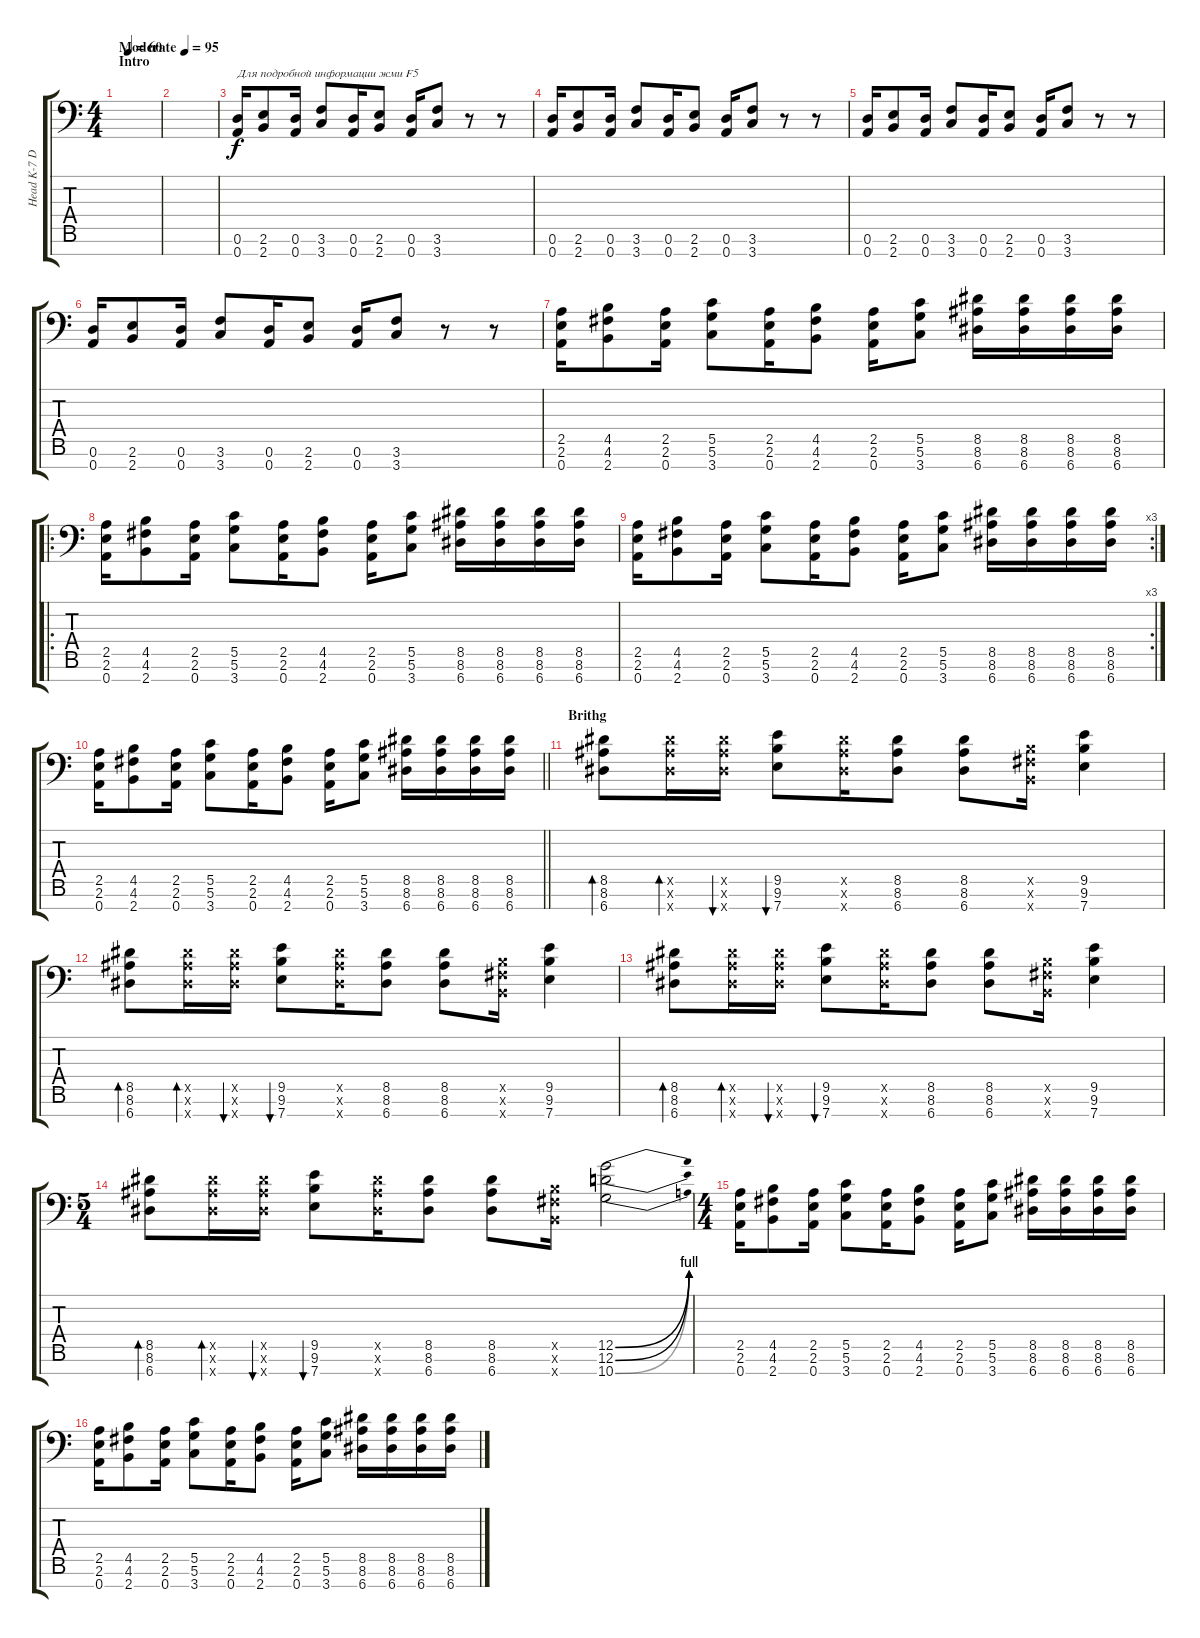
\track ("Head K-7 Double" "Head K-7 D") {instrument overdrivenguitar}
\staff {score tabs}
\tuning (D4 A3 F3 C3 G2 D2 A1) {hide}
\ts (4 4)
\section ("" "Intro")
\tempo (95 "Moderate")
\tempo 40
\tempo (60 0.25)
\tempo (95 "Moderate")
\clef f4
\ks c
|
|
(0.6 0.7).16{txt "Для подробной информации жми F5"} (2.6 2.7).8 (0.6 0.7).16 (3.6 3.7).8 (0.6 0.7).16 (2.6 2.7).8 (0.6 0.7).16 (3.6 3.7).8 r.8 r.8 |
(0.6 0.7).16 (2.6 2.7).8 (0.6 0.7).16 (3.6 3.7).8 (0.6 0.7).16 (2.6 2.7).8 (0.6 0.7).16 (3.6 3.7).8 r.8 r.8 |
(0.6 0.7).16 (2.6 2.7).8 (0.6 0.7).16 (3.6 3.7).8 (0.6 0.7).16 (2.6 2.7).8 (0.6 0.7).16 (3.6 3.7).8 r.8 r.8 |
(0.6 0.7).16 (2.6 2.7).8 (0.6 0.7).16 (3.6 3.7).8 (0.6 0.7).16 (2.6 2.7).8 (0.6 0.7).16 (3.6 3.7).8 r.8 r.8 |
(2.5 2.6 0.7).16 (4.5 4.6 2.7).8 (2.5 2.6 0.7).16 (5.5 5.6 3.7).8 (2.5 2.6 0.7).16 (4.5 4.6 2.7).8 (2.5 2.6 0.7).16 (5.5 5.6 3.7).8 (8.5 8.6 6.7).16 (8.5 8.6 6.7).16 (8.5 8.6 6.7).16 (8.5 8.6 6.7).16 |
\ro
(2.5 2.6 0.7).16 (4.5 4.6 2.7).8 (2.5 2.6 0.7).16 (5.5 5.6 3.7).8 (2.5 2.6 0.7).16 (4.5 4.6 2.7).8 (2.5 2.6 0.7).16 (5.5 5.6 3.7).8 (8.5 8.6 6.7).16 (8.5 8.6 6.7).16 (8.5 8.6 6.7).16 (8.5 8.6 6.7).16 |
\rc 3
(2.5 2.6 0.7).16 (4.5 4.6 2.7).8 (2.5 2.6 0.7).16 (5.5 5.6 3.7).8 (2.5 2.6 0.7).16 (4.5 4.6 2.7).8 (2.5 2.6 0.7).16 (5.5 5.6 3.7).8 (8.5 8.6 6.7).16 (8.5 8.6 6.7).16 (8.5 8.6 6.7).16 (8.5 8.6 6.7).16 |
\barLineRight lightlight
(2.5 2.6 0.7).16 (4.5 4.6 2.7).8 (2.5 2.6 0.7).16 (5.5 5.6 3.7).8 (2.5 2.6 0.7).16 (4.5 4.6 2.7).8 (2.5 2.6 0.7).16 (5.5 5.6 3.7).8 (8.5 8.6 6.7).16 (8.5 8.6 6.7).16 (8.5 8.6 6.7).16 (8.5 8.6 6.7).16 |
\section ("" "Brithg")
(8.5 8.6 6.7).8{bd 60} (8.5{x} 8.6{x} 6.7{x}).16{bd 60} (8.5{x} 8.6{x} 6.7{x}).16{bu 60} (9.5 9.6 7.7).8{bu 60} (8.5{x} 8.6{x} 6.7{x}).16 (8.5 8.6 6.7).8 (8.5 8.6 6.7).8 (4.5{x} 4.6{x} 2.7{x}).16 (9.5 9.6 7.7).4 |
(8.5 8.6 6.7).8{bd 60} (8.5{x} 8.6{x} 6.7{x}).16{bd 60} (8.5{x} 8.6{x} 6.7{x}).16{bu 60} (9.5 9.6 7.7).8{bu 60} (8.5{x} 8.6{x} 6.7{x}).16 (8.5 8.6 6.7).8 (8.5 8.6 6.7).8 (4.5{x} 4.6{x} 2.7{x}).16 (9.5 9.6 7.7).4 |
(8.5 8.6 6.7).8{bd 60} (8.5{x} 8.6{x} 6.7{x}).16{bd 60} (8.5{x} 8.6{x} 6.7{x}).16{bu 60} (9.5 9.6 7.7).8{bu 60} (8.5{x} 8.6{x} 6.7{x}).16 (8.5 8.6 6.7).8 (8.5 8.6 6.7).8 (4.5{x} 4.6{x} 2.7{x}).16 (9.5 9.6 7.7).4 |
\ts (5 4)
(8.5 8.6 6.7).8{bd 60} (8.5{x} 8.6{x} 6.7{x}).16{bd 60} (8.5{x} 8.6{x} 6.7{x}).16{bu 60} (9.5 9.6 7.7).8{bu 60} (8.5{x} 8.6{x} 6.7{x}).16 (8.5 8.6 6.7).8 (8.5 8.6 6.7).8 (4.5{x} 4.6{x} 2.7{x}).16 (12.5{be (bend 0 0 60 4)} 12.6{be (bend 0 0 60 4)} 10.7{be (bend 0 0 60 4)}).2 |
\ts (4 4)
(2.5 2.6 0.7).16 (4.5 4.6 2.7).8 (2.5 2.6 0.7).16 (5.5 5.6 3.7).8 (2.5 2.6 0.7).16 (4.5 4.6 2.7).8 (2.5 2.6 0.7).16 (5.5 5.6 3.7).8 (8.5 8.6 6.7).16 (8.5 8.6 6.7).16 (8.5 8.6 6.7).16 (8.5 8.6 6.7).16 |
(2.5 2.6 0.7).16 (4.5 4.6 2.7).8 (2.5 2.6 0.7).16 (5.5 5.6 3.7).8 (2.5 2.6 0.7).16 (4.5 4.6 2.7).8 (2.5 2.6 0.7).16 (5.5 5.6 3.7).8 (8.5 8.6 6.7).16 (8.5 8.6 6.7).16 (8.5 8.6 6.7).16 (8.5 8.6 6.7).16
